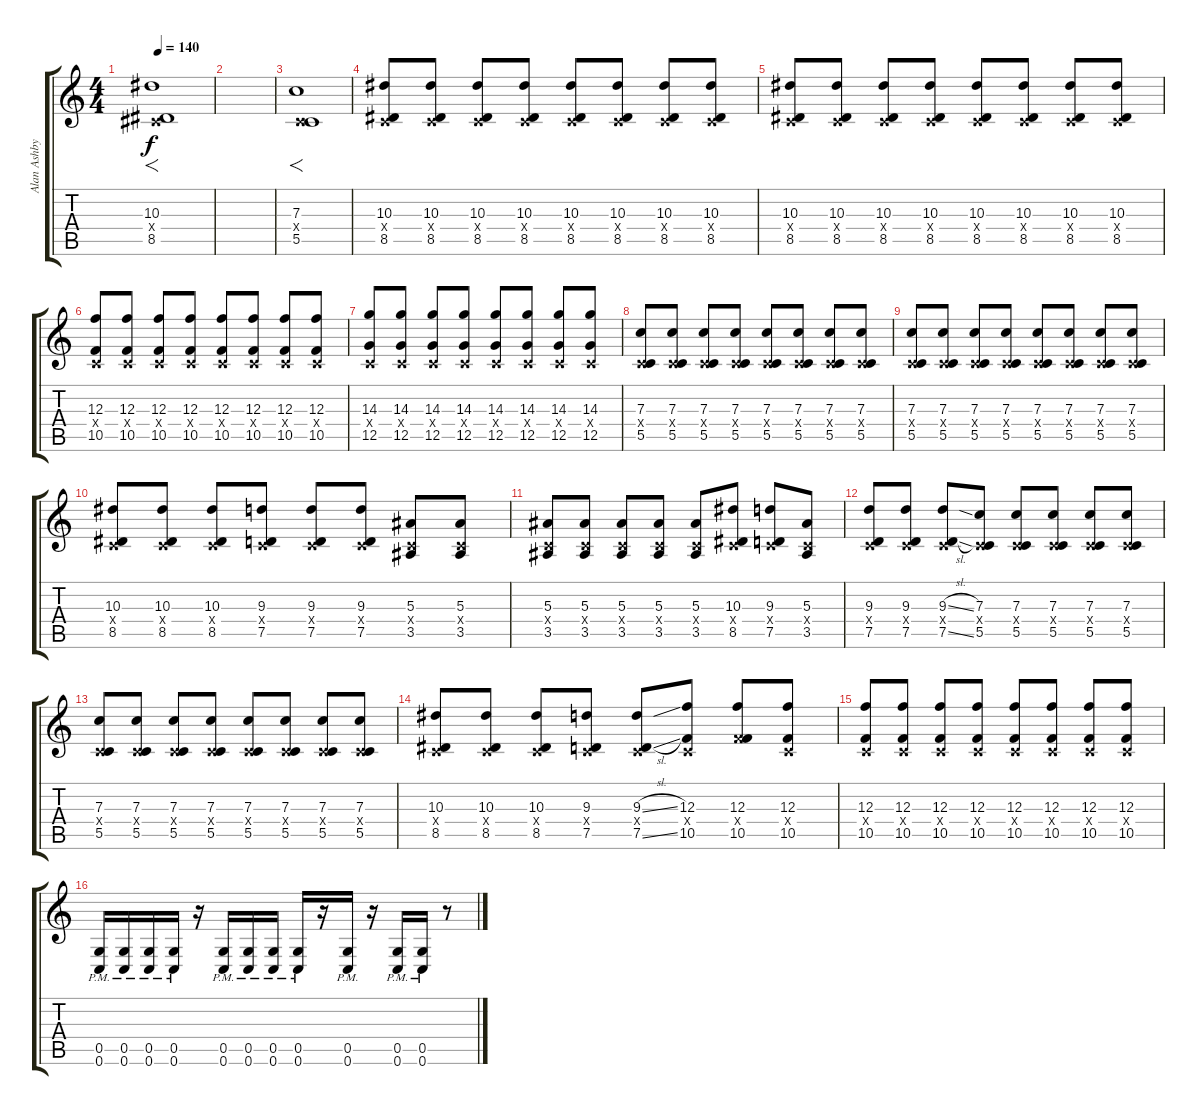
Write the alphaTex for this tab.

\track ("Alan Ashby" "Alan Ashby") {instrument distortionguitar}
\staff {score tabs}
\tuning (D4 A3 F3 C3 G2 C2) {hide}
\ts (4 4)
\tempo 140
\clef g2
\ks c
(10.3 1.4{x} 8.5).1{f dy f} |
|
(7.3 0.4{x} 5.5).1{f} |
(10.3 0.4{x} 8.5).8 (10.3 0.4{x} 8.5).8 (10.3 0.4{x} 8.5).8 (10.3 0.4{x} 8.5).8 (10.3 0.4{x} 8.5).8 (10.3 0.4{x} 8.5).8 (10.3 0.4{x} 8.5).8 (10.3 0.4{x} 8.5).8 |
(10.3 0.4{x} 8.5).8 (10.3 0.4{x} 8.5).8 (10.3 0.4{x} 8.5).8 (10.3 0.4{x} 8.5).8 (10.3 0.4{x} 8.5).8 (10.3 0.4{x} 8.5).8 (10.3 0.4{x} 8.5).8 (10.3 0.4{x} 8.5).8 |
(12.3 0.4{x} 10.5).8 (12.3 0.4{x} 10.5).8 (12.3 0.4{x} 10.5).8 (12.3 0.4{x} 10.5).8 (12.3 0.4{x} 10.5).8 (12.3 0.4{x} 10.5).8 (12.3 0.4{x} 10.5).8 (12.3 0.4{x} 10.5).8 |
(14.3 0.4{x} 12.5).8 (14.3 0.4{x} 12.5).8 (14.3 0.4{x} 12.5).8 (14.3 0.4{x} 12.5).8 (14.3 0.4{x} 12.5).8 (14.3 0.4{x} 12.5).8 (14.3 0.4{x} 12.5).8 (14.3 0.4{x} 12.5).8 |
(7.3 0.4{x} 5.5).8{volume 12 balance 14} (7.3 0.4{x} 5.5).8 (7.3 0.4{x} 5.5).8 (7.3 0.4{x} 5.5).8 (7.3 0.4{x} 5.5).8 (7.3 0.4{x} 5.5).8 (7.3 0.4{x} 5.5).8 (7.3 0.4{x} 5.5).8 |
(7.3 0.4{x} 5.5).8 (7.3 0.4{x} 5.5).8 (7.3 0.4{x} 5.5).8 (7.3 0.4{x} 5.5).8 (7.3 0.4{x} 5.5).8 (7.3 0.4{x} 5.5).8 (7.3 0.4{x} 5.5).8 (7.3 0.4{x} 5.5).8 |
(10.3 0.4{x} 8.5).8 (10.3 0.4{x} 8.5).8 (10.3 0.4{x} 8.5).8 (9.3 0.4{x} 7.5).8 (9.3 0.4{x} 7.5).8 (9.3 0.4{x} 7.5).8 (5.3 0.4{x} 3.5).8 (5.3 0.4{x} 3.5).8 |
(5.3 0.4{x} 3.5).8 (5.3 0.4{x} 3.5).8 (5.3 0.4{x} 3.5).8 (5.3 0.4{x} 3.5).8 (5.3 0.4{x} 3.5).8 (10.3 0.4{x} 8.5).8 (9.3 0.4{x} 7.5).8 (5.3 0.4{x} 3.5).8 |
(9.3 0.4{x} 7.5).8 (9.3 0.4{x} 7.5).8 (9.3{sl} 0.4{x} 7.5{sl}).8 (7.3 0.4{x} 5.5).8 (7.3 0.4{x} 5.5).8 (7.3 0.4{x} 5.5).8 (7.3 0.4{x} 5.5).8 (7.3 0.4{x} 5.5).8 |
(7.3 0.4{x} 5.5).8 (7.3 0.4{x} 5.5).8 (7.3 0.4{x} 5.5).8 (7.3 0.4{x} 5.5).8 (7.3 0.4{x} 5.5).8 (7.3 0.4{x} 5.5).8 (7.3 0.4{x} 5.5).8 (7.3 0.4{x} 5.5).8 |
(10.3 0.4{x} 8.5).8 (10.3 0.4{x} 8.5).8 (10.3 0.4{x} 8.5).8 (9.3 0.4{x} 7.5).8 (9.3{sl} 0.4{x} 7.5{sl}).8 (12.3 0.4{x} 10.5).8 (12.3 5.4{x} 10.5).8 (12.3 0.4{x} 10.5).8 |
(12.3 0.4{x} 10.5).8 (12.3 0.4{x} 10.5).8 (12.3 0.4{x} 10.5).8 (12.3 0.4{x} 10.5).8 (12.3 0.4{x} 10.5).8 (12.3 0.4{x} 10.5).8 (12.3 0.4{x} 10.5).8 (12.3 0.4{x} 10.5).8 |
(0.5{pm} 0.6{pm}).16{volume 14} (0.5{pm} 0.6{pm}).16 (0.5{pm} 0.6{pm}).16 (0.5{pm} 0.6{pm}).16 r.16 (0.5{pm} 0.6{pm}).16 (0.5{pm} 0.6{pm}).16 (0.5{pm} 0.6{pm}).16 (0.5{pm} 0.6{pm}).16 r.16 (0.5{pm} 0.6{pm}).16 r.16 (0.5{pm} 0.6{pm}).16 (0.5{pm} 0.6{pm}).16 r.8
